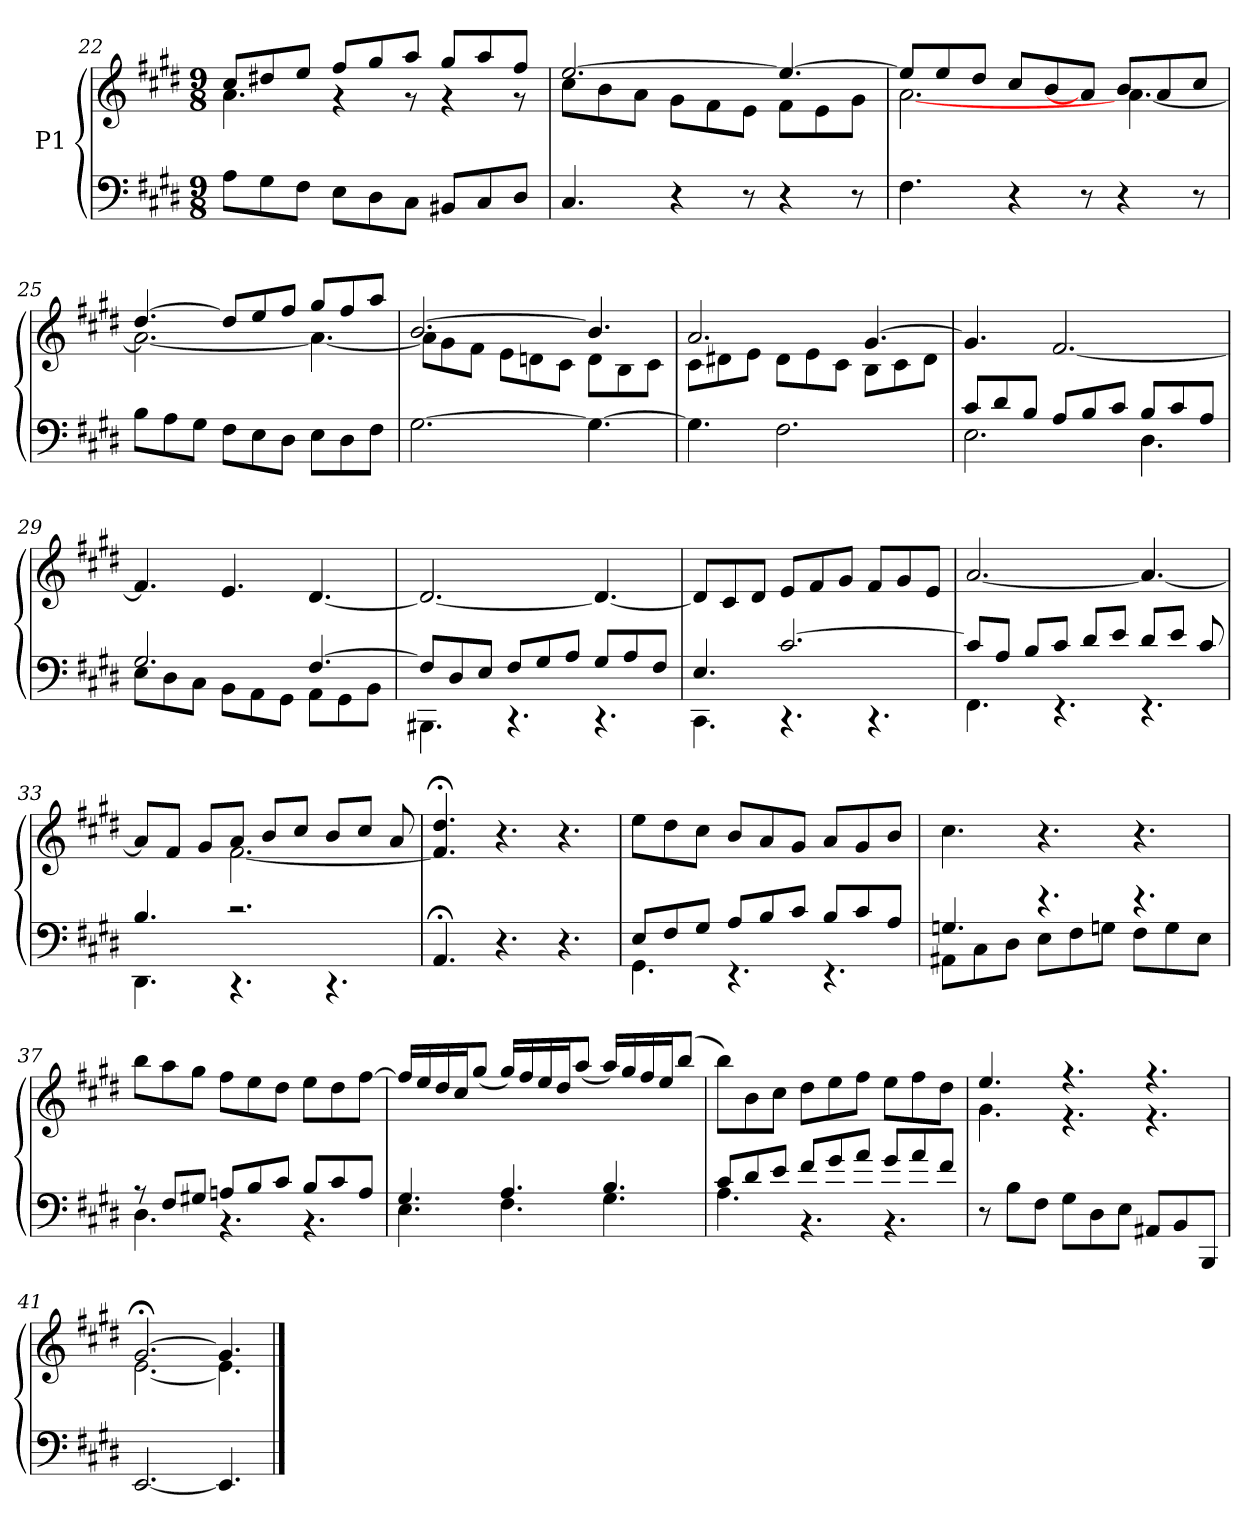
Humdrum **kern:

**kern	**kern
*part1	*part1
*staff2	*staff1
*I"P1	*
*clefF4	*clefG2
*k[f#c#g#d#]	*k[f#c#g#d#]
*E:	*E:
*M9/8	*M9/8
=22	=22
*	*^
8Ai\L	8cc#i/L	4.ai\
8G#i\	8dd#Xi/	.
8F#i\J	8eei/J	.
8Ei\L	8ff#i/L	4r
8D#i\	8gg#i/	.
8C#i\J	8aai/J	8r
8BB#Xi/L	8gg#i/L	4r
8C#i/	8aai/	.
8D#i/J	8ff#i/J	8r
!!LO:LB:g=z	!!
=23	=23	=23
4.C#i/	[2.eei/	8cc#i\L
.	.	8bi\
.	.	8ai\J
4r	.	8g#i\L
.	.	8f#i\
8r	.	8ei\J
4r	4.eei/_	8f#i\L
.	.	8ei\
8r	.	8g#i\J
=24	=24	=24
4.F#i\	8eei/L]	[2.ai\
.	8eei/	.
.	8dd#i/J	.
4r	8cc#i/L	.
.	8bi/	.
8r	8ai/J]	.
4r	8bi/L	[4.ai\
.	8ai/	.
8r	8cc#i/J	.
=25	=25	=25
8Bi\L	[4.dd#i/	2.ai\_
8Ai\	.	.
8G#i\J	.	.
8F#i\L	8dd#i/L]	.
8Ei\	8eei/	.
8D#i\J	8ff#i/J	.
8Ei\L	8gg#i/L	4.ai\_
8D#i\	8ff#i/	.
8F#i\J	8aai/J	.
!!LO:LB:g=z	!!
=26	=26	=26
*^	*	*
1ryy	[2.G#i\	[2.bi/	8ai\L]
.	.	.	8g#i\
.	.	.	8f#i\J
.	.	.	8ei\L
.	.	.	8dni\
.	.	.	8c#i\J
.	4.G#i\_	4.bi/]	8di\L
.	.	.	8Bi\
8ryy	.	.	8c#i\J
=27	=27	=27	=27
1ryy	4.G#i\]	2.ai/	8c#i\L
.	.	.	8d#Xi\
.	.	.	8ei\J
.	2.F#i\	.	8d#i\L
.	.	.	8ei\
.	.	.	8c#i\J
.	.	[4.g#i/	8Bi\L
.	.	.	8c#i\
8ryy	.	.	8d#i\J
=28	=28	=28	=28
8c#i/L	2.Ei\	4.g#i/]	1ryy
8d#i/	.	.	.
8Bi/J	.	.	.
8Ai/L	.	[2.f#i/	.
8Bi/	.	.	.
8c#i/J	.	.	.
8Bi/L	4.D#i\	.	.
8c#i/	.	.	.
8Ai/J	.	.	8ryy
!!LO:LB:g=z	!!
=29	=29	=29	=29
2.G#i/	8Ei\L	4.f#i/]	1ryy
.	8D#i\	.	.
.	8C#i\J	.	.
.	8BBi\L	4.ei/	.
.	8AAi\	.	.
.	8GG#i\J	.	.
[4.F#i/	8AAi\L	[4.d#i/	.
.	8GG#i\	.	.
.	8BBi\J	.	8ryy
=30	=30	=30	=30
8F#i/L]	4.BBB#Xi\	2.d#i/_	1ryy
8D#i/	.	.	.
8Ei/J	.	.	.
8F#i/L	4.r	.	.
8G#i/	.	.	.
8Ai/J	.	.	.
8G#i/L	4.r	4.d#i/_	.
8Ai/	.	.	.
8F#i/J	.	.	8ryy
=31	=31	=31	=31
4.Ei/	4.CC#i\	8d#i/L]	1ryy
.	.	8c#i/	.
.	.	8d#i/J	.
[2.c#i/	4.r	8ei/L	.
.	.	8f#i/	.
.	.	8g#i/J	.
.	4.r	8f#i/L	.
.	.	8g#i/	.
.	.	8ei/J	8ryy
!!LO:LB:g=z	!!
=32	=32	=32	=32
8c#i/L]	4.FF#i\	[2.ai/	1ryy
8Ai/J	.	.	.
8Bi/L	.	.	.
8c#i/J	4.r	.	.
8d#i/L	.	.	.
8ei/J	.	.	.
8d#i/L	4.r	4.ai/_	.
8ei/J	.	.	.
8c#i/	.	.	8ryy
=33	=33	=33	=33
4.Bi/	4.DD#i\	8ai/L]	4.ryy
.	.	8f#i/J	.
.	.	8g#i/L	.
2.r	4.r	8ai/J	[2.f#i\
.	.	8bi/L	.
.	.	8cc#i/J	.
.	4.r	8bi/L	.
.	.	8cc#i/J	.
.	.	8ai/	.
*v	*v	*	*
*	*v	*v
=34	=34
4.AA;i/	4.f#i/]; 4.dd#i;
4.r	4.r
4.r	4.r
=35	=35
*^	*
8Ei/L	4.GG#i\	8eei\L
8F#i/	.	8dd#i\
8G#i/J	.	8cc#i\J
8Ai/L	4.r	8bi/L
8Bi/	.	8ai/
8c#i/J	.	8g#i/J
8Bi/L	4.r	8ai/L
8c#i/	.	8g#i/
8Ai/J	.	8bi/J
!!LO:PB:g=z
=36	=36	=36
4.Gni/	8AA#Xi\L	4.cc#i\
.	8C#i\	.
.	8D#i\J	.
4.r	8Ei\L	4.r
.	8F#i\	.
.	8Gni\J	.
4.r	8F#i\L	4.r
.	8Gi\	.
.	8Ei\J	.
=37	=37	=37
8r	4.D#i\	8bbi\L
8F#i/L	.	8aai\
8G#Xi/J	.	8gg#i\J
8Ani/L	4.r	8ff#i\L
8Bi/	.	8eei\
8c#i/J	.	8dd#i\J
8Bi/L	4.r	8eei\L
8c#i/	.	8dd#i\
8Ai/J	.	[8ff#i\J
=38	=38	=38
4.G#i/	4.Ei\	16ff#i/LL]
.	.	16eei/
.	.	16dd#i/
.	.	16cc#i/J
.	.	(8gg#i/J
4.Ai/	4.F#i\	16gg#i/LL)
.	.	16ff#i/
.	.	16eei/
.	.	16dd#i/J
.	.	(8aai/J
4.Bi/	4.G#i\	16aai/LL)
.	.	16gg#i/
.	.	16ff#i/
.	.	16eei/J
.	.	(8bbi/J
!!LO:LB:g=z
=39	=39	=39
8c#i/L	4.Ai\	8bbi\L)
8d#i/	.	8bi\
8ei/J	.	8cc#i\J
8f#i/L	4.r	8dd#i\L
8g#i/	.	8eei\
8ai/J	.	8ff#i\J
8g#i/L	4.r	8eei\L
8ai/	.	8ff#i\
8f#i/J	.	8dd#i\J
*v	*v	*
=40	=40
*	*^
8r	4.eei/	4.g#i\
8Bi\L	.	.
8F#i\J	.	.
8G#i\L	4.r	4.r
8D#i\	.	.
8Ei\J	.	.
8AA#Xi/L	4.r	4.r
8BBi/	.	.
8BBBi/J	.	.
=41	=41	=41
[2.EEi/	[2.g#;i/	[2.ei\
4.EEi/]	4.g#i/]	4.ei\]
*	*v	*v
==	==
*-	*-
